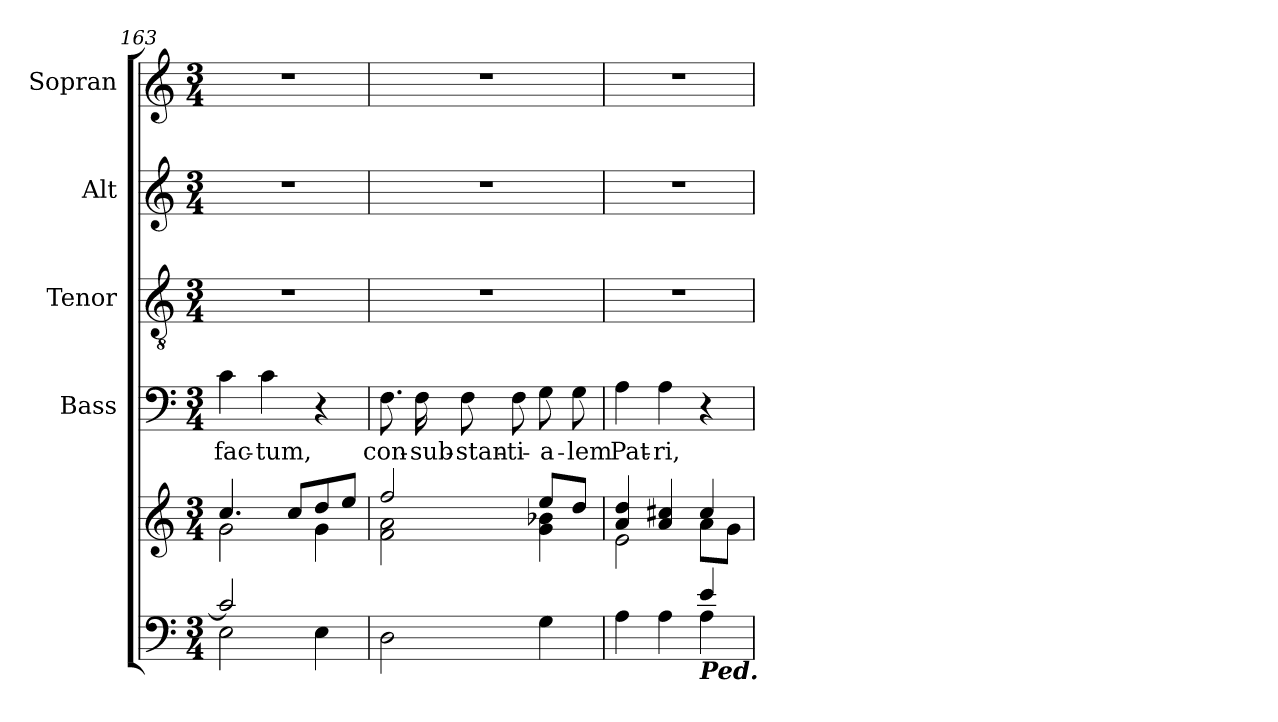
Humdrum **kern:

**kern	**kern	**kern	**text	**kern	**kern	**kern
*part5	*part5	*part4	*part4	*part3	*part2	*part1
*staff6	*staff5	*staff4	*staff4	*staff3	*staff2	*staff1
*	*	*I"Bass	*	*I"Tenor	*I"Alt	*I"Sopran
*	*	*I'B.	*	*I'T.	*I'A.	*I'S.
!!LO:LB:g=z
*clefF4	*clefG2	*clefF4	*	*clefGv2	*clefG2	*clefG2
*k[]	*k[]	*k[]	*	*k[]	*k[]	*k[]
*C:	*C:	*C:	*	*C:	*C:	*C:
*M3/4	*M3/4	*M3/4	*	*M3/4	*M3/4	*M3/4
=163	=163	=163	=163	=163	=163	=163
*^	*^	*	*	*	*	*
!	!	!	!	!	!LO:LY:b	!	!	!
2c/]	2E\	4.cc/	2g\	4c\	fac-	2.r	2.r	2.r
!	!	!	!	!	!LO:LY:b	!	!	!
.	.	.	.	4c\	-tum,	.	.	.
.	.	8cc/L	.	.	.	.	.	.
4ryy	4E\	8dd/	4g\	4r	.	.	.	.
.	.	8ee/J	.	.	.	.	.	.
*v	*v	*	*	*	*	*	*	*
=164	=164	=164	=164	=164	=164	=164	=164
!	!	!	!	!LO:LY:b	!	!	!
2D\	2ff/	2f\ 2a\	8.F\	con-	2.r	2.r	2.r
!	!	!	!	!LO:LY:b	!	!	!
.	.	.	16F\	-sub-	.	.	.
!	!	!	!	!LO:LY:b	!	!	!
.	.	.	8F\	-stan-	.	.	.
!	!	!	!	!LO:LY:b	!	!	!
.	.	.	8F\	-ti-	.	.	.
!	!	!	!	!LO:LY:b	!	!	!
4G\	8ee/L	4g\ 4b-X\	8G\	-a-	.	.	.
!	!	!	!	!LO:LY:b	!	!	!
.	8dd/J	.	8G\	-lem	.	.	.
=165	=165	=165	=165	=165	=165	=165	=165
*^	*	*	*	*	*	*	*
!	!	!	!	!	!LO:LY:b	!	!	!
2ryy	4A\	4a/ 4dd/	2e\	4A\	Pat-	2.r	2.r	2.r
!	!	!	!	!	!LO:LY:b	!	!	!
.	4A\	4a/ 4cc#X/	.	4A\	-ri,	.	.	.
!LO:TX:b:Bi:t=Ped.	!	!	!	!	!	!	!	!
4e/	4A\	4cc#/	8a\L	4r	.	.	.	.
.	.	.	8g\J	.	.	.	.	.
*v	*v	*	*	*	*	*	*	*
*	*v	*v	*	*	*	*	*
=	=	=	=	=	=	=
*-	*-	*-	*-	*-	*-	*-
